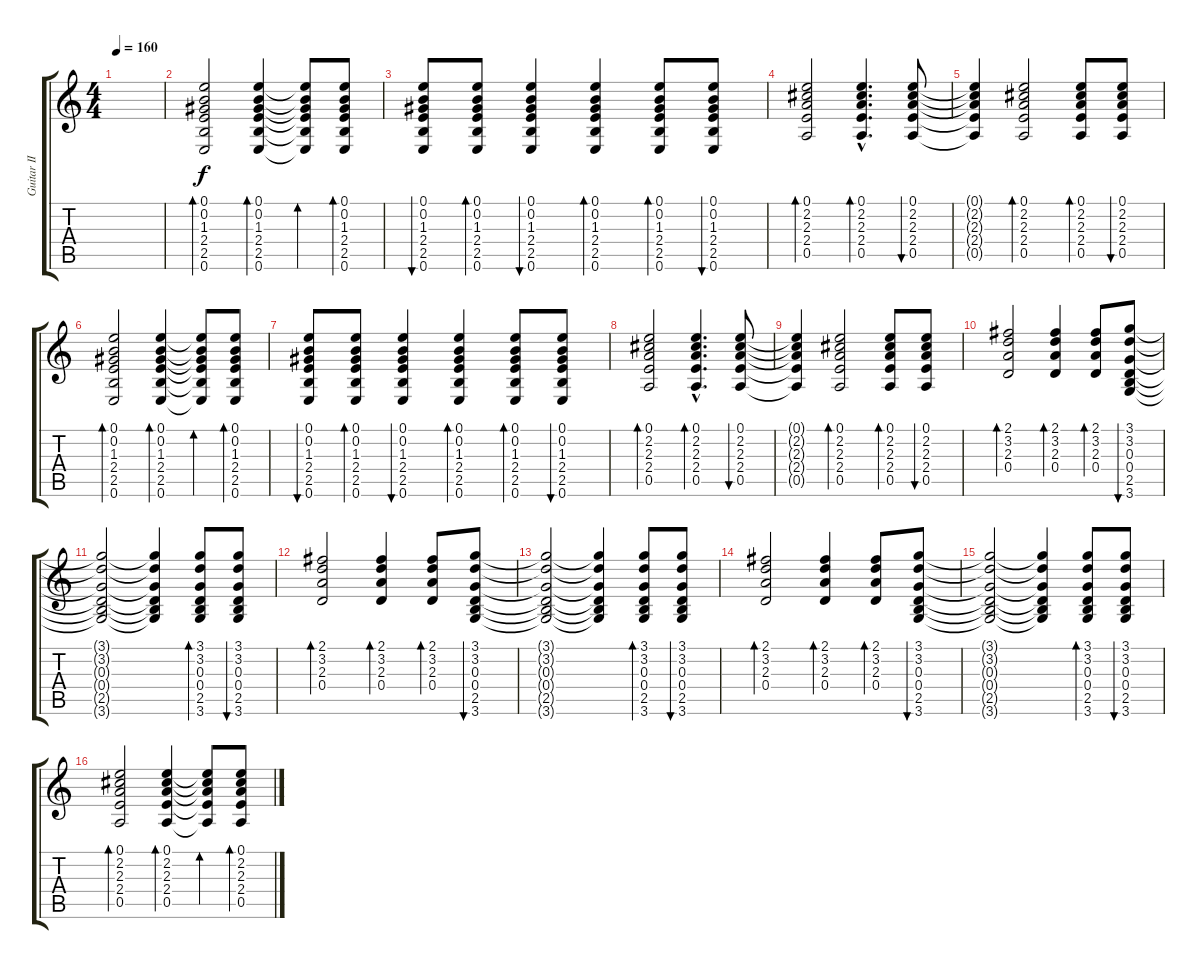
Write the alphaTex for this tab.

\track ("Guitar II" "Guitar II") {instrument acousticguitarnylon}
\staff {score tabs}
\tuning (E4 B3 G3 D3 A2 E2) {hide}
\ts (4 4)
\tempo 160
\clef g2
\ks c
|
(0.1 0.2 1.3 2.4 2.5 0.6).2{bd 30} (0.1 0.2 1.3 2.4 2.5 0.6).4{bd 30} (0.1{t} 0.2{t} 1.3{t} 2.4{t} 2.5{t} 0.6{t}).8{bd 30} (0.1 0.2 1.3 2.4 2.5 0.6).8{bd 30} |
(0.1 0.2 1.3 2.4 2.5 0.6).8{bu 30} (0.1 0.2 1.3 2.4 2.5 0.6).8{bd 30} (0.1 0.2 1.3 2.4 2.5 0.6).4{bu 30} (0.1 0.2 1.3 2.4 2.5 0.6).4{bd 30} (0.1 0.2 1.3 2.4 2.5 0.6).8{bd 30} (0.1 0.2 1.3 2.4 2.5 0.6).8{bu 30} |
(0.1 2.2 2.3 2.4 0.5).2{bd 30} (0.1{hac} 2.2{hac} 2.3{hac} 2.4{hac} 0.5{hac}).4{d bd 30} (0.1 2.2 2.3 2.4 0.5).8{bu 30} |
(0.1{t} 2.2{t} 2.3{t} 2.4{t} 0.5{t}).4 (0.1 2.2 2.3 2.4 0.5).2{bd 30} (0.1 2.2 2.3 2.4 0.5).8{bd 30} (0.1 2.2 2.3 2.4 0.5).8{bu 30} |
(0.1 0.2 1.3 2.4 2.5 0.6).2{bd 30} (0.1 0.2 1.3 2.4 2.5 0.6).4{bd 30} (0.1{t} 0.2{t} 1.3{t} 2.4{t} 2.5{t} 0.6{t}).8{bd 30} (0.1 0.2 1.3 2.4 2.5 0.6).8{bd 30} |
(0.1 0.2 1.3 2.4 2.5 0.6).8{bu 30} (0.1 0.2 1.3 2.4 2.5 0.6).8{bd 30} (0.1 0.2 1.3 2.4 2.5 0.6).4{bu 30} (0.1 0.2 1.3 2.4 2.5 0.6).4{bd 30} (0.1 0.2 1.3 2.4 2.5 0.6).8{bd 30} (0.1 0.2 1.3 2.4 2.5 0.6).8{bu 30} |
(0.1 2.2 2.3 2.4 0.5).2{bd 30} (0.1{hac} 2.2{hac} 2.3{hac} 2.4{hac} 0.5{hac}).4{d bd 30} (0.1 2.2 2.3 2.4 0.5).8{bu 30} |
(0.1{t} 2.2{t} 2.3{t} 2.4{t} 0.5{t}).4 (0.1 2.2 2.3 2.4 0.5).2{bd 30} (0.1 2.2 2.3 2.4 0.5).8{bd 30} (0.1 2.2 2.3 2.4 0.5).8{bu 30} |
(2.1 3.2 2.3 0.4).2{bd 30} (2.1 3.2 2.3 0.4).4{bd 30} (2.1 3.2 2.3 0.4).8{bd 30} (3.1 3.2 0.3 0.4 2.5 3.6).8{bu 30} |
(3.1{t} 3.2{t} 0.3{t} 0.4{t} 2.5{t} 3.6{t}).2 (3.1{t} 3.2{t} 0.3{t} 0.4{t} 2.5{t} 3.6{t}).4 (3.1 3.2 0.3 0.4 2.5 3.6).8{bd 30} (3.1 3.2 0.3 0.4 2.5 3.6).8{bu 30} |
(2.1 3.2 2.3 0.4).2{bd 30} (2.1 3.2 2.3 0.4).4{bd 30} (2.1 3.2 2.3 0.4).8{bd 30} (3.1 3.2 0.3 0.4 2.5 3.6).8{bu 30} |
(3.1{t} 3.2{t} 0.3{t} 0.4{t} 2.5{t} 3.6{t}).2 (3.1{t} 3.2{t} 0.3{t} 0.4{t} 2.5{t} 3.6{t}).4 (3.1 3.2 0.3 0.4 2.5 3.6).8{bd 30} (3.1 3.2 0.3 0.4 2.5 3.6).8{bu 30} |
(2.1 3.2 2.3 0.4).2{bd 30} (2.1 3.2 2.3 0.4).4{bd 30} (2.1 3.2 2.3 0.4).8{bd 30} (3.1 3.2 0.3 0.4 2.5 3.6).8{bu 30} |
(3.1{t} 3.2{t} 0.3{t} 0.4{t} 2.5{t} 3.6{t}).2 (3.1{t} 3.2{t} 0.3{t} 0.4{t} 2.5{t} 3.6{t}).4 (3.1 3.2 0.3 0.4 2.5 3.6).8{bd 30} (3.1 3.2 0.3 0.4 2.5 3.6).8{bu 30} |
(0.1 2.2 2.3 2.4 0.5).2{bd 30} (0.1 2.2 2.3 2.4 0.5).4{bd 30} (0.1{t} 2.2{t} 2.3{t} 2.4{t} 0.5{t}).8{bd 30} (0.1 2.2 2.3 2.4 0.5).8{bd 30}
